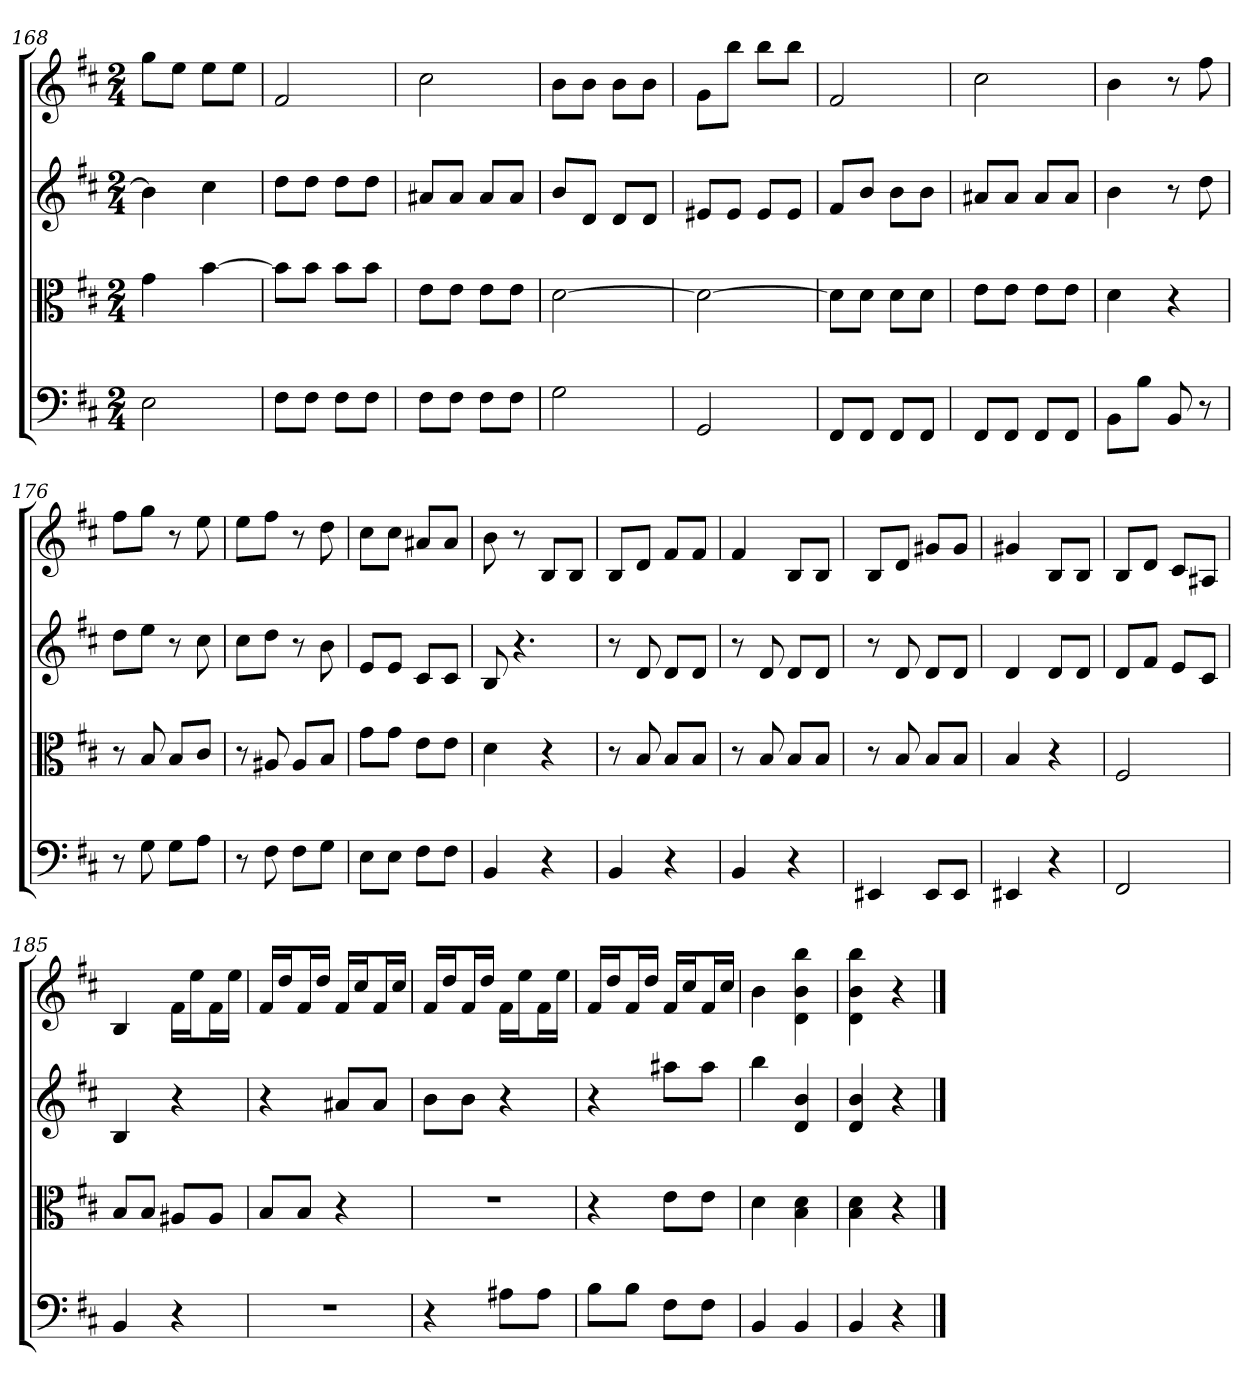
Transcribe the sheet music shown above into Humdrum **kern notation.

**kern	**kern	**kern	**kern
*part4	*part3	*part2	*part1
*staff4	*staff3	*staff2	*staff1
*clefF4	*clefC3	*	*
*k[f#c#]	*k[f#c#]	*k[f#c#]	*k[f#c#]
*b:	*b:	*b:	*b:
*M2/4	*M2/4	*M2/4	*M2/4
=168	=168	=168	=168
2E	4g	4b]	8ggL
.	.	.	8eeJ
.	[4b	4cc#	8eeL
.	.	.	8eeJ
=169	=169	=169	=169
8F#\L	8b\L]	8ddL	2f#
8F#\J	8b\J	8ddJ	.
8F#\L	8b\L	8ddL	.
8F#\J	8b\J	8ddJ	.
=170	=170	=170	=170
8F#\L	8e\L	8a#XL	2cc#
8F#\J	8e\J	8a#J	.
8F#\L	8e\L	8a#L	.
8F#\J	8e\J	8a#J	.
=171	=171	=171	=171
2G	[2d	8bL	8bL
.	.	8dJ	8bJ
.	.	8dL	8bL
.	.	8dJ	8bJ
=172	=172	=172	=172
2GG	2d_	8e#XL	8gL
.	.	8e#J	8bbJ
.	.	8e#L	8bbL
.	.	8e#J	8bbJ
=173	=173	=173	=173
8FF#/L	8d\L]	8f#L	2f#
8FF#/J	8d\J	8bJ	.
8FF#/L	8d\L	8bL	.
8FF#/J	8d\J	8bJ	.
=174	=174	=174	=174
8FF#/L	8e\L	8a#XL	2cc#
8FF#/J	8e\J	8a#J	.
8FF#/L	8e\L	8a#L	.
8FF#/J	8e\J	8a#J	.
=175	=175	=175	=175
8BB\L	4d	4b	4b
8B\J	.	.	.
8BB	4r	8r	8r
8r	.	8dd	8ff#
=176	=176	=176	=176
8r	8r	8ddL	8ff#L
8G	8B	8eeJ	8ggJ
8G\L	8B/L	8r	8r
8A\J	8c#/J	8cc#	8ee
=177	=177	=177	=177
8r	8r	8cc#L	8eeL
8F#	8A#X	8ddJ	8ff#J
8F#\L	8A#/L	8r	8r
8G\J	8B/J	8b	8dd
=178	=178	=178	=178
8E\L	8g\L	8eL	8cc#L
8E\J	8g\J	8eJ	8cc#J
8F#\L	8e\L	8c#L	8a#XL
8F#\J	8e\J	8c#J	8a#J
=179	=179	=179	=179
4BB	4d	8B	8b
.	.	4.r	8r
4r	4r	.	8BL
.	.	.	8BJ
=180	=180	=180	=180
4BB	8r	8r	8BL
.	8B	8d	8dJ
4r	8B/L	8dL	8f#L
.	8B/J	8dJ	8f#J
=181	=181	=181	=181
4BB	8r	8r	4f#
.	8B	8d	.
4r	8B/L	8dL	8BL
.	8B/J	8dJ	8BJ
=182	=182	=182	=182
4EE#X	8r	8r	8BL
.	8B	8d	8dJ
8EE#/L	8B/L	8dL	8g#XL
8EE#/J	8B/J	8dJ	8g#J
=183	=183	=183	=183
4EE#X	4B	4d	4g#X
4r	4r	8dL	8BL
.	.	8dJ	8BJ
=184	=184	=184	=184
2FF#	2F#	8dL	8BL
.	.	8f#J	8dJ
.	.	8eL	8c#L
.	.	8c#J	8A#XJ
=185	=185	=185	=185
4BB	8B/L	4B	4B
.	8B/J	.	.
4r	8A#X/L	4r	16f#LL
.	.	.	16eeJ
.	8A#/J	.	16f#L
.	.	.	16eeJJ
=186	=186	=186	=186
2r	8B/L	4r	16f#LL
.	.	.	16ddJ
.	8B/J	.	16f#L
.	.	.	16ddJJ
.	4r	8a#XL	16f#LL
.	.	.	16cc#J
.	.	8a#J	16f#L
.	.	.	16cc#JJ
=187	=187	=187	=187
4r	2r	8bL	16f#LL
.	.	.	16ddJ
.	.	8bJ	16f#L
.	.	.	16ddJJ
8A#X\L	.	4r	16f#LL
.	.	.	16eeJ
8A#\J	.	.	16f#L
.	.	.	16eeJJ
=188	=188	=188	=188
8B\L	4r	4r	16f#LL
.	.	.	16ddJ
8B\J	.	.	16f#L
.	.	.	16ddJJ
8F#\L	8e\L	8aa#XL	16f#LL
.	.	.	16cc#J
8F#\J	8e\J	8aa#J	16f#L
.	.	.	16cc#JJ
=189	=189	=189	=189
4BB	4d	4bb	4b
4BB	4B 4d	4d 4b	4d 4b 4bb
=190	=190	=190	=190
4BB	4B 4d	4d 4b	4d 4b 4bb
4r	4r	4r	4r
==	==	==	==
*-	*-	*-	*-
